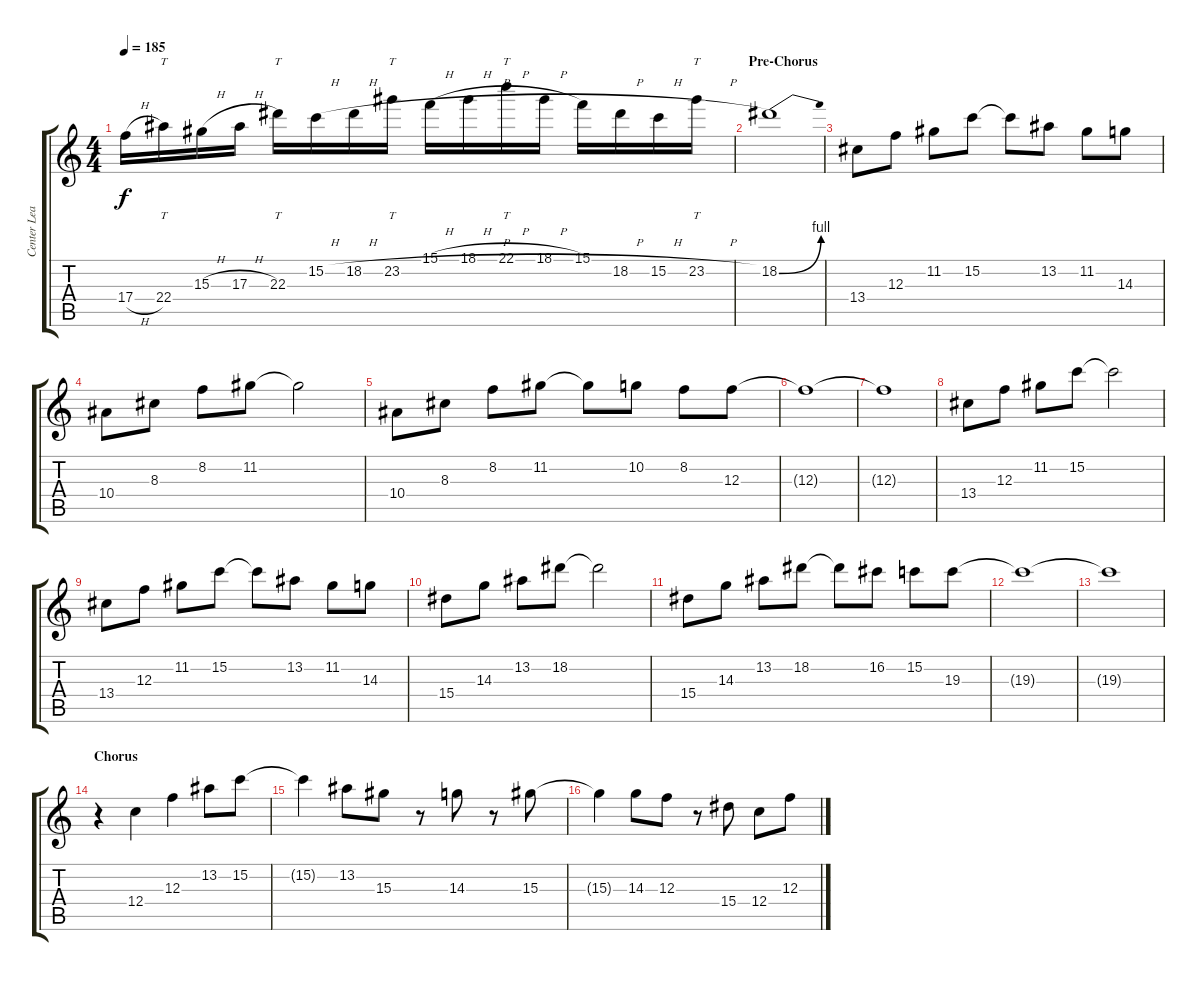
\track ("Center Lead 1" "Center Lea") {instrument overdrivenguitar}
\staff {score tabs}
\tuning (D4 A3 F3 C3 G2 C2) {hide}
\ts (4 4)
\tempo 185
\clef g2
\ks aminor
17.4{h}.16{dy f} 22.4.16{tt} 15.3{h}.16 17.3{h}.16 22.3.16{tt} 15.2{h}.16 18.2{h}.16 23.2{h}.16{tt} 15.1{h}.16 18.1{h}.16 22.1{h}.16{tt} 18.1{h}.16 15.1.16 18.2{h}.16 15.2{h}.16 23.2{h}.16{tt} |
\section ("" "Pre-Chorus")
18.2{be (bend 0 0 60 4)}.1 |
13.4.8 12.3.8 11.2.8 15.2.8 15.2{t}.8 13.2.8 11.2.8 14.3.8 |
10.4.8 8.3.8 8.2.8 11.2.8 11.2{t}.2 |
10.4.8 8.3.8 8.2.8 11.2.8 11.2{t}.8 10.2.8 8.2.8 12.3.8 |
12.3{t}.1 |
12.3{t}.1 |
13.4.8 12.3.8 11.2.8 15.2.8 15.2{t}.2 |
13.4.8 12.3.8 11.2.8 15.2.8 15.2{t}.8 13.2.8 11.2.8 14.3.8 |
15.4.8 14.3.8 13.2.8 18.2.8 18.2{t}.2 |
15.4.8 14.3.8 13.2.8 18.2.8 18.2{t}.8 16.2.8 15.2.8 19.3.8 |
19.3{t}.1 |
19.3{t}.1 |
\section ("" "Chorus")
r.4 12.4.4 12.3.4 13.2.8 15.2.8 |
15.2{t}.4 13.2.8 15.3.8 r.8 14.3.8 r.8 15.3.8 |
15.3{t}.4 14.3.8 12.3.8 r.8 15.4.8 12.4.8 12.3.8
